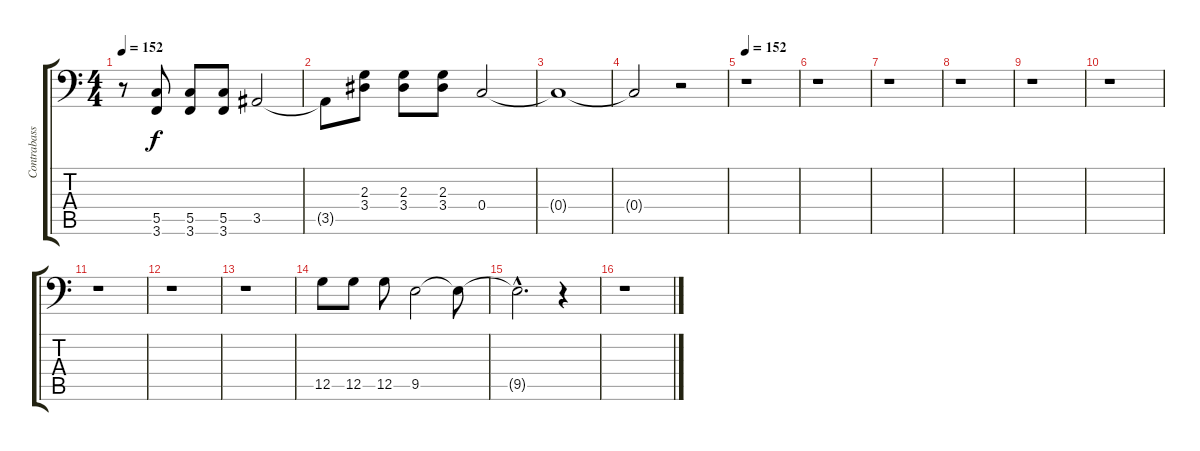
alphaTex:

\track ("Contrabass" "Contrabass") {instrument contrabass}
\staff {score tabs}
\tuning (D3 A2 F2 C2 G1 D1) {hide}
\ts (4 4)
\tempo 152
\tempo 120
\tempo 152
\clef f4
\ks c
r.8{dy f instrument contrabass} (5.5 3.6).8 (5.5 3.6).8 (5.5 3.6).8 3.5.2 |
3.5{t}.8 (2.3 3.4).8 (2.3 3.4).8 (2.3 3.4).8 0.4.2 |
0.4{t}.1 |
0.4{t}.2 r.2 |
\tempo 152
r.1 |
r.1 |
r.1 |
r.1 |
r.1 |
r.1 |
r.1 |
r.1 |
r.1 |
12.5.8 12.5.8 12.5.8 9.5.2 9.5{t}.8 |
9.5{hac t}.2{d} r.4 |
r.1
